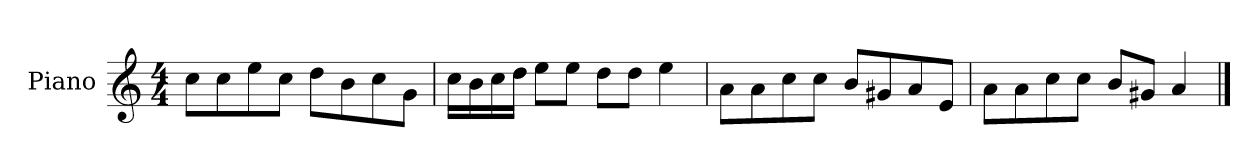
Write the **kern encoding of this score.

**kern
*part1
*staff1
*I"Piano
*I'P-no
*clefG2
*k[]
*M4/4
*MM90
=1
8cc\L
8cc\
8ee\
8cc\J
8dd\L
8b\
8cc\
8g\J
=2
16cc\LL
16b\
16cc\
16dd\JJ
8ee\L
8ee\J
8dd\L
8dd\J
4ee\
=3
8a\L
8a\
8cc\
8cc\J
8b/L
8g#X/
8a/
8e/J
=4
8a\L
8a\
8cc\
8cc\J
8b/L
8g#X/J
4a/
==
*-
